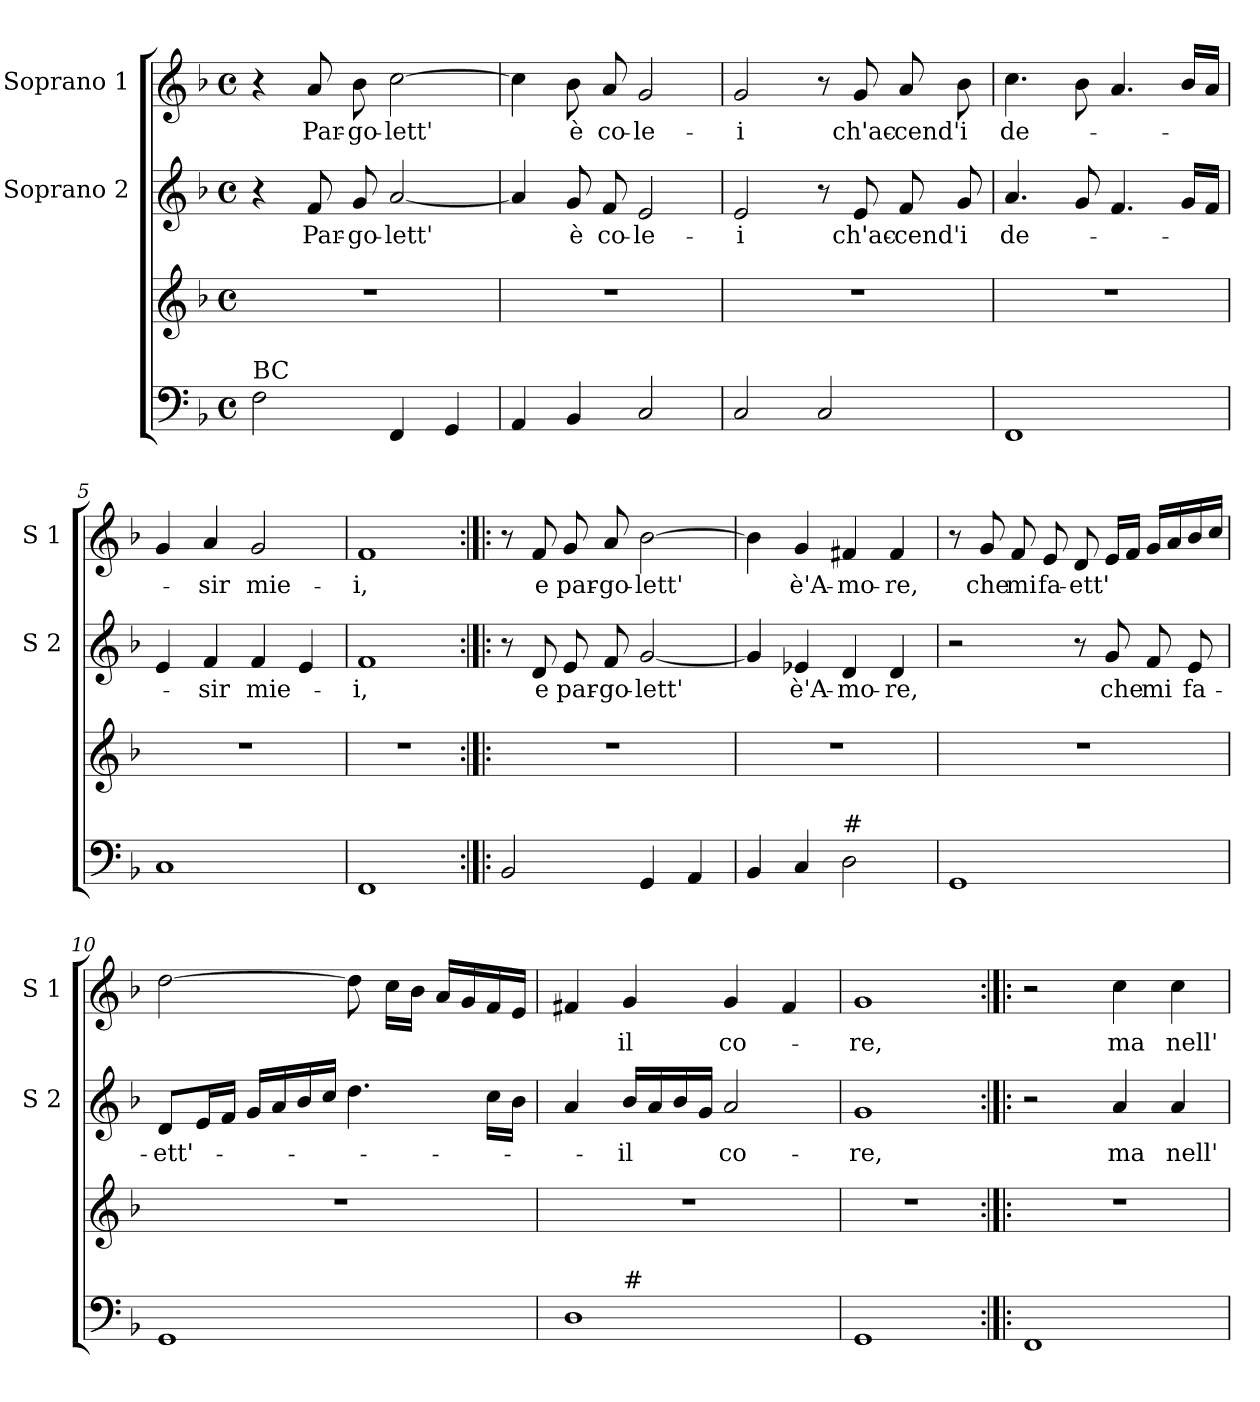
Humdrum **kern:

**kern	**kern	**kern	**text	**kern	**text
*part3	*part3	*part2	*part2	*part1	*part1
*staff4	*staff3	*staff2	*staff2	*staff1	*staff1
*	*	*I"Soprano 2	*	*I"Soprano 1	*
*	*	*I'S 2	*	*I'S 1	*
*clefF4	*clefG2	*clefG2	*	*clefG2	*
*k[b-]	*k[b-]	*k[b-]	*	*k[b-]	*
*F:	*F:	*F:	*	*F:	*
*M4/4	*M4/4	*M4/4	*	*M4/4	*
*met(c)	*met(c)	*met(c)	*	*met(c)	*
=1	=1	=1	=1	=1	=1
!LO:TX:a:t=BC	!	!	!	!	!
2F\	1r	4r	.	4r	.
!	!	!	!LO:LY:b	!	!LO:LY:b
.	.	8f/	Par-	8a/	Par-
!	!	!	!LO:LY:b	!	!LO:LY:b
.	.	8g/	-go-	8b-\	-go-
!	!	!	!LO:LY:b	!	!LO:LY:b
4FF/	.	[2a/	-lett'	[2cc\	-lett'
4GG/	.	.	.	.	.
=2	=2	=2	=2	=2	=2
4AA/	1r	4a/]	.	4cc\]	.
!	!	!	!LO:LY:b	!	!LO:LY:b
4BB-/	.	8g/	è	8b-\	è
!	!	!	!LO:LY:b	!	!LO:LY:b
.	.	8f/	co-	8a/	co-
!	!	!	!LO:LY:b	!	!LO:LY:b
2C/	.	2e/	-le-	2g/	-le-
=3	=3	=3	=3	=3	=3
!	!	!	!LO:LY:b	!	!LO:LY:b
2C/	1r	2e/	-i	2g/	-i
2C/	.	8r	.	8r	.
!	!	!	!LO:LY:b	!	!LO:LY:b
.	.	8e/	ch'ac-	8g/	ch'ac-
!	!	!	!LO:LY:b	!	!LO:LY:b
.	.	8f/	-cend'	8a/	-cend'
!	!	!	!LO:LY:b	!	!LO:LY:b
.	.	8g/	i	8b-\	i
=4	=4	=4	=4	=4	=4
!	!	!	!LO:LY:b	!	!LO:LY:b
1FF	1r	4.a/	de-	4.cc\	de-
.	.	8g/	.	8b-\	.
.	.	4.f/	.	4.a/	.
.	.	16g/LL	.	16b-/LL	.
.	.	16f/JJ	.	16a/JJ	.
!!LO:LB:g=z
=5	=5	=5	=5	=5	=5
1C	1r	4e/	.	4g/	.
!	!	!	!LO:LY:b	!	!LO:LY:b
.	.	4f/	-sir	4a/	-sir
!	!	!	!LO:LY:b	!	!LO:LY:b
.	.	4f/	mie-	2g/	mie-
.	.	4e/	.	.	.
=6	=6	=6	=6	=6	=6
!	!	!	!LO:LY:b	!	!LO:LY:b
1FF	1r	1f	-i,	1f	-i,
=7:|!|:	=7:|!|:	=7:|!|:	=7:|!|:	=7:|!|:	=7:|!|:
2BB-/	1r	8r	.	8r	.
!	!	!	!LO:LY:b	!	!LO:LY:b
.	.	8d/	e	8f/	e
!	!	!	!LO:LY:b	!	!LO:LY:b
.	.	8e/	par-	8g/	par-
!	!	!	!LO:LY:b	!	!LO:LY:b
.	.	8f/	-go-	8a/	-go-
!	!	!	!LO:LY:b	!	!LO:LY:b
4GG/	.	[2g/	-lett'	[2b-\	-lett'
4AA/	.	.	.	.	.
=8	=8	=8	=8	=8	=8
4BB-/	1r	4g/]	.	4b-\]	.
!	!	!	!LO:LY:b	!	!LO:LY:b
4C/	.	4e-X/	è'A-	4g/	è'A-
!LO:TX:a:t=#	!	!	!	!	!
!	!	!	!LO:LY:b	!	!LO:LY:b
2D\	.	4d/	-mo-	4f#X/	-mo-
!	!	!	!LO:LY:b	!	!LO:LY:b
.	.	4d/	-re,	4f#/	-re,
!!LO:LB:g=z
=9	=9	=9	=9	=9	=9
1GG	1r	2r	.	8r	.
!	!	!	!	!	!LO:LY:b
.	.	.	.	8g/	che
!	!	!	!	!	!LO:LY:b
.	.	.	.	8f/	mi
!	!	!	!	!	!LO:LY:b
.	.	.	.	8e/	fa-
!	!	!	!	!	!LO:LY:b
.	.	8r	.	8d/	-ett'
!	!	!	!LO:LY:b	!	!
.	.	8g/	che	16e/LL	.
.	.	.	.	16f/JJ	.
!	!	!	!LO:LY:b	!	!
.	.	8f/	mi	16g/LL	.
.	.	.	.	16a/	.
!	!	!	!LO:LY:b	!	!
.	.	8e/	fa-	16b-/	.
.	.	.	.	16cc/JJ	.
=10	=10	=10	=10	=10	=10
!	!	!	!LO:LY:b	!	!
1GG	1r	8d/L	-ett'-	[2dd\	.
.	.	16e/L	.	.	.
.	.	16f/JJ	.	.	.
.	.	16g/LL	.	.	.
.	.	16a/	.	.	.
.	.	16b-/	.	.	.
.	.	16cc/JJ	.	.	.
.	.	4.dd\	.	8dd\]	.
.	.	.	.	16cc\LL	.
.	.	.	.	16b-\JJ	.
.	.	.	.	16a/LL	.
.	.	.	.	16g/	.
.	.	16cc\LL	.	16f/	.
.	.	16b-\JJ	.	16e/JJ	.
=11	=11	=11	=11	=11	=11
*^	*	*	*	*	*
1D	4ryy	1r	4a/	.	4f#X/	.
!	!LO:TX:a:t=#	!	!	!	!	!
!	!	!	!	!LO:LY:b	!	!LO:LY:b
.	2.ryy	.	16b-/LL	-il	4g/	il
.	.	.	16a/	.	.	.
.	.	.	16b-/	.	.	.
.	.	.	16g/JJ	.	.	.
!	!	!	!	!LO:LY:b	!	!LO:LY:b
.	.	.	2a/	co-	4g/	co-
.	.	.	.	.	4f#/	.
=12	=12	=12	=12	=12	=12	=12
!	!	!	!	!LO:LY:b	!	!LO:LY:b
*v	*v	*	*	*	*	*
1GG	1r	1g	-re,	1g	-re,
!!LO:PB:g=z
=13:|!|:	=13:|!|:	=13:|!|:	=13:|!|:	=13:|!|:	=13:|!|:
1FF	1r	2r	.	2r	.
!	!	!	!LO:LY:b	!	!LO:LY:b
.	.	4a/	ma	4cc\	ma
!	!	!	!LO:LY:b	!	!LO:LY:b
.	.	4a/	nell'	4cc\	nell'
=	=	=	=	=	=
*-	*-	*-	*-	*-	*-
